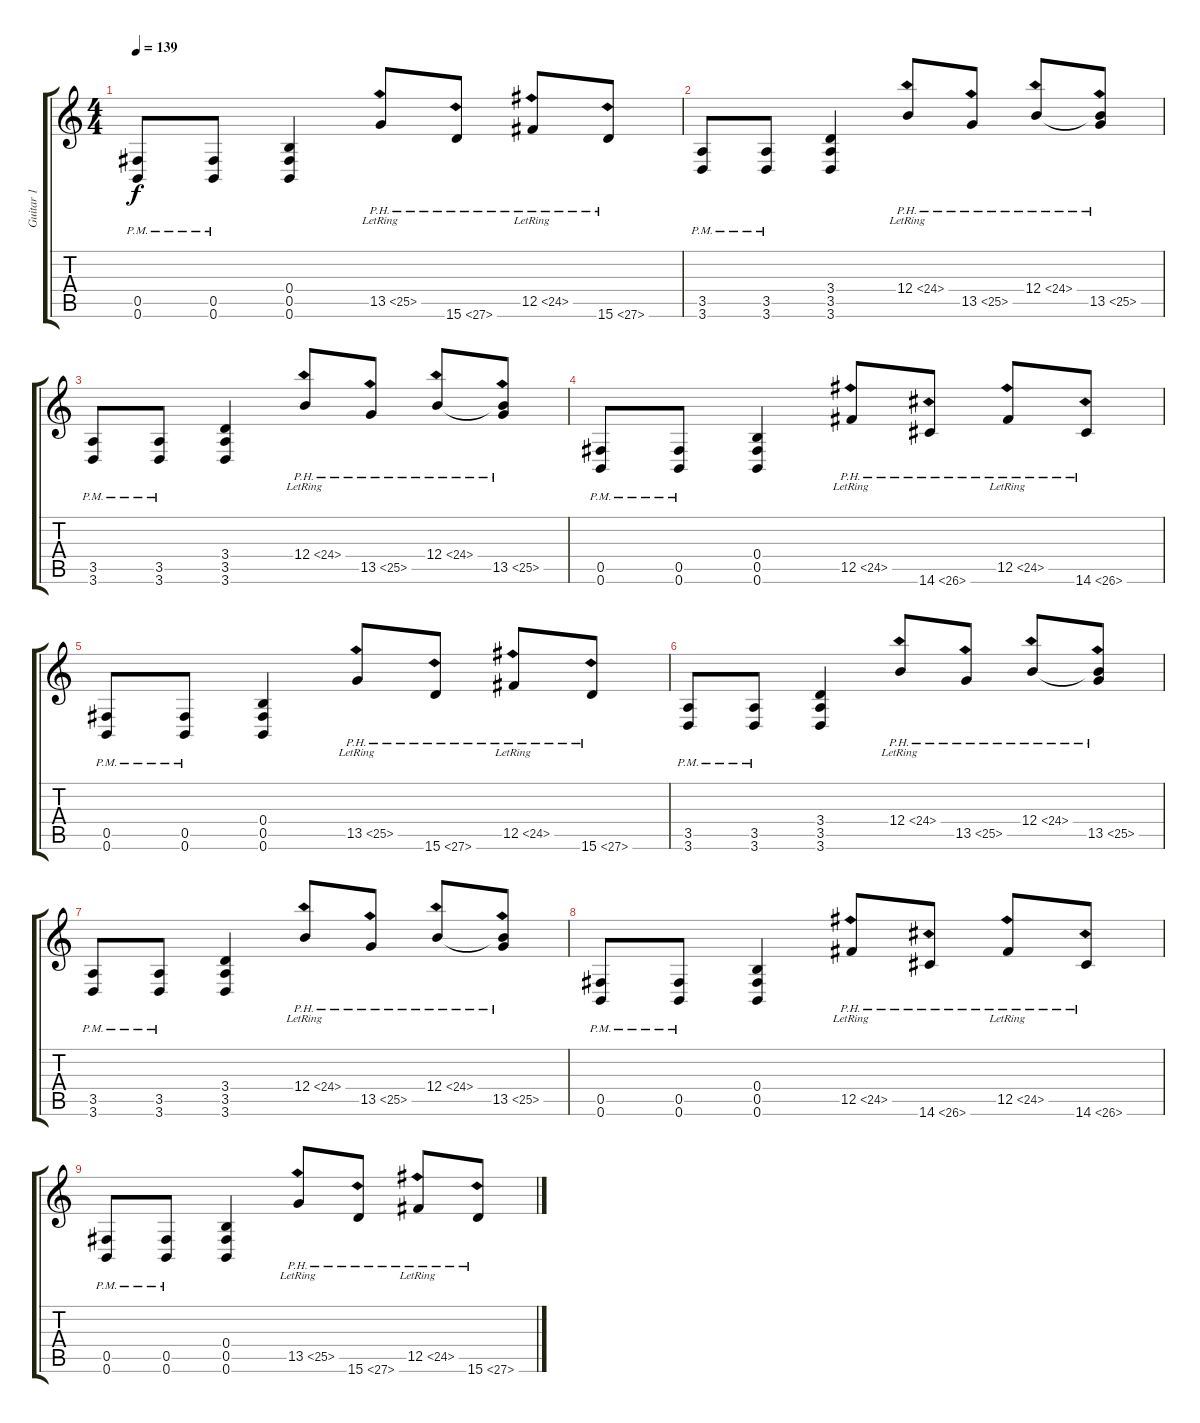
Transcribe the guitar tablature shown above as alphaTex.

\track ("Guitar 1" "Guitar 1") {instrument distortionguitar}
\staff {score tabs}
\tuning (Db4 Ab3 E3 B2 Gb2 B1) {hide}
\ts (4 4)
\tempo 139
\clef g2
\ks c
(0.5{pm} 0.6{pm}).8{dy f} (0.5{pm} 0.6{pm}).8 (0.4 0.5 0.6).4 13.5{ph 12 lr}.8 15.6{ph 12}.8 12.5{ph 12 lr}.8 15.6{ph 12}.8 |
(3.5{pm} 3.6{pm}).8{volume 8} (3.5{pm} 3.6{pm}).8 (3.4 3.5 3.6).4 12.4{ph 12 lr}.8 13.5{ph 12}.8 12.4{ph 12}.8 (12.4{t} 13.5{ph 12}).8 |
(3.5{pm} 3.6{pm}).8 (3.5{pm} 3.6{pm}).8 (3.4 3.5 3.6).4 12.4{ph 12 lr}.8 13.5{ph 12}.8 12.4{ph 12}.8 (12.4{t} 13.5{ph 12}).8 |
(0.5{pm} 0.6{pm}).8 (0.5{pm} 0.6{pm}).8 (0.4 0.5 0.6).4 12.5{ph 12 lr}.8 14.6{ph 12}.8 12.5{ph 12 lr}.8 14.6{ph 12}.8 |
(0.5{pm} 0.6{pm}).8 (0.5{pm} 0.6{pm}).8 (0.4 0.5 0.6).4 13.5{ph 12 lr}.8 15.6{ph 12}.8 12.5{ph 12 lr}.8 15.6{ph 12}.8 |
(3.5{pm} 3.6{pm}).8{volume 0} (3.5{pm} 3.6{pm}).8 (3.4 3.5 3.6).4 12.4{ph 12 lr}.8 13.5{ph 12}.8 12.4{ph 12}.8 (12.4{t} 13.5{ph 12}).8 |
(3.5{pm} 3.6{pm}).8 (3.5{pm} 3.6{pm}).8 (3.4 3.5 3.6).4 12.4{ph 12 lr}.8 13.5{ph 12}.8 12.4{ph 12}.8 (12.4{t} 13.5{ph 12}).8 |
(0.5{pm} 0.6{pm}).8 (0.5{pm} 0.6{pm}).8 (0.4 0.5 0.6).4 12.5{ph 12 lr}.8 14.6{ph 12}.8 12.5{ph 12 lr}.8 14.6{ph 12}.8 |
(0.5{pm} 0.6{pm}).8 (0.5{pm} 0.6{pm}).8 (0.4 0.5 0.6).4 13.5{ph 12 lr}.8 15.6{ph 12}.8 12.5{ph 12 lr}.8 15.6{ph 12}.8
